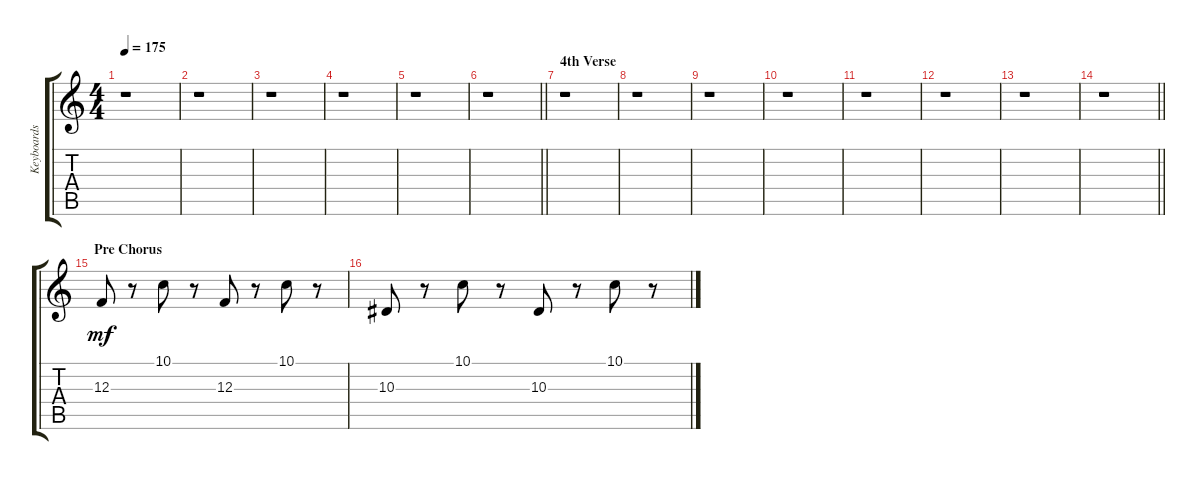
\track ("Keyboards 3" "Keyboards ") {instrument stringensemble1}
\staff {score tabs}
\tuning (D4 A3 F3 C3 G2 D2) {hide}
\ts (4 4)
\tempo 175
\clef g2
\ks c
r.1{dy p} |
r.1 |
r.1 |
r.1 |
r.1 |
\barLineRight lightlight
r.1 |
\section ("" "4th Verse")
r.1 |
r.1 |
r.1 |
r.1 |
r.1 |
r.1 |
r.1 |
\barLineRight lightlight
r.1 |
\section ("" "Pre Chorus")
12.3.8{dy mf volume 16 instrument stringensemble1} r.8 10.1.8 r.8 12.3.8 r.8 10.1.8 r.8 |
10.3.8 r.8 10.1.8 r.8 10.3.8 r.8 10.1.8 r.8
